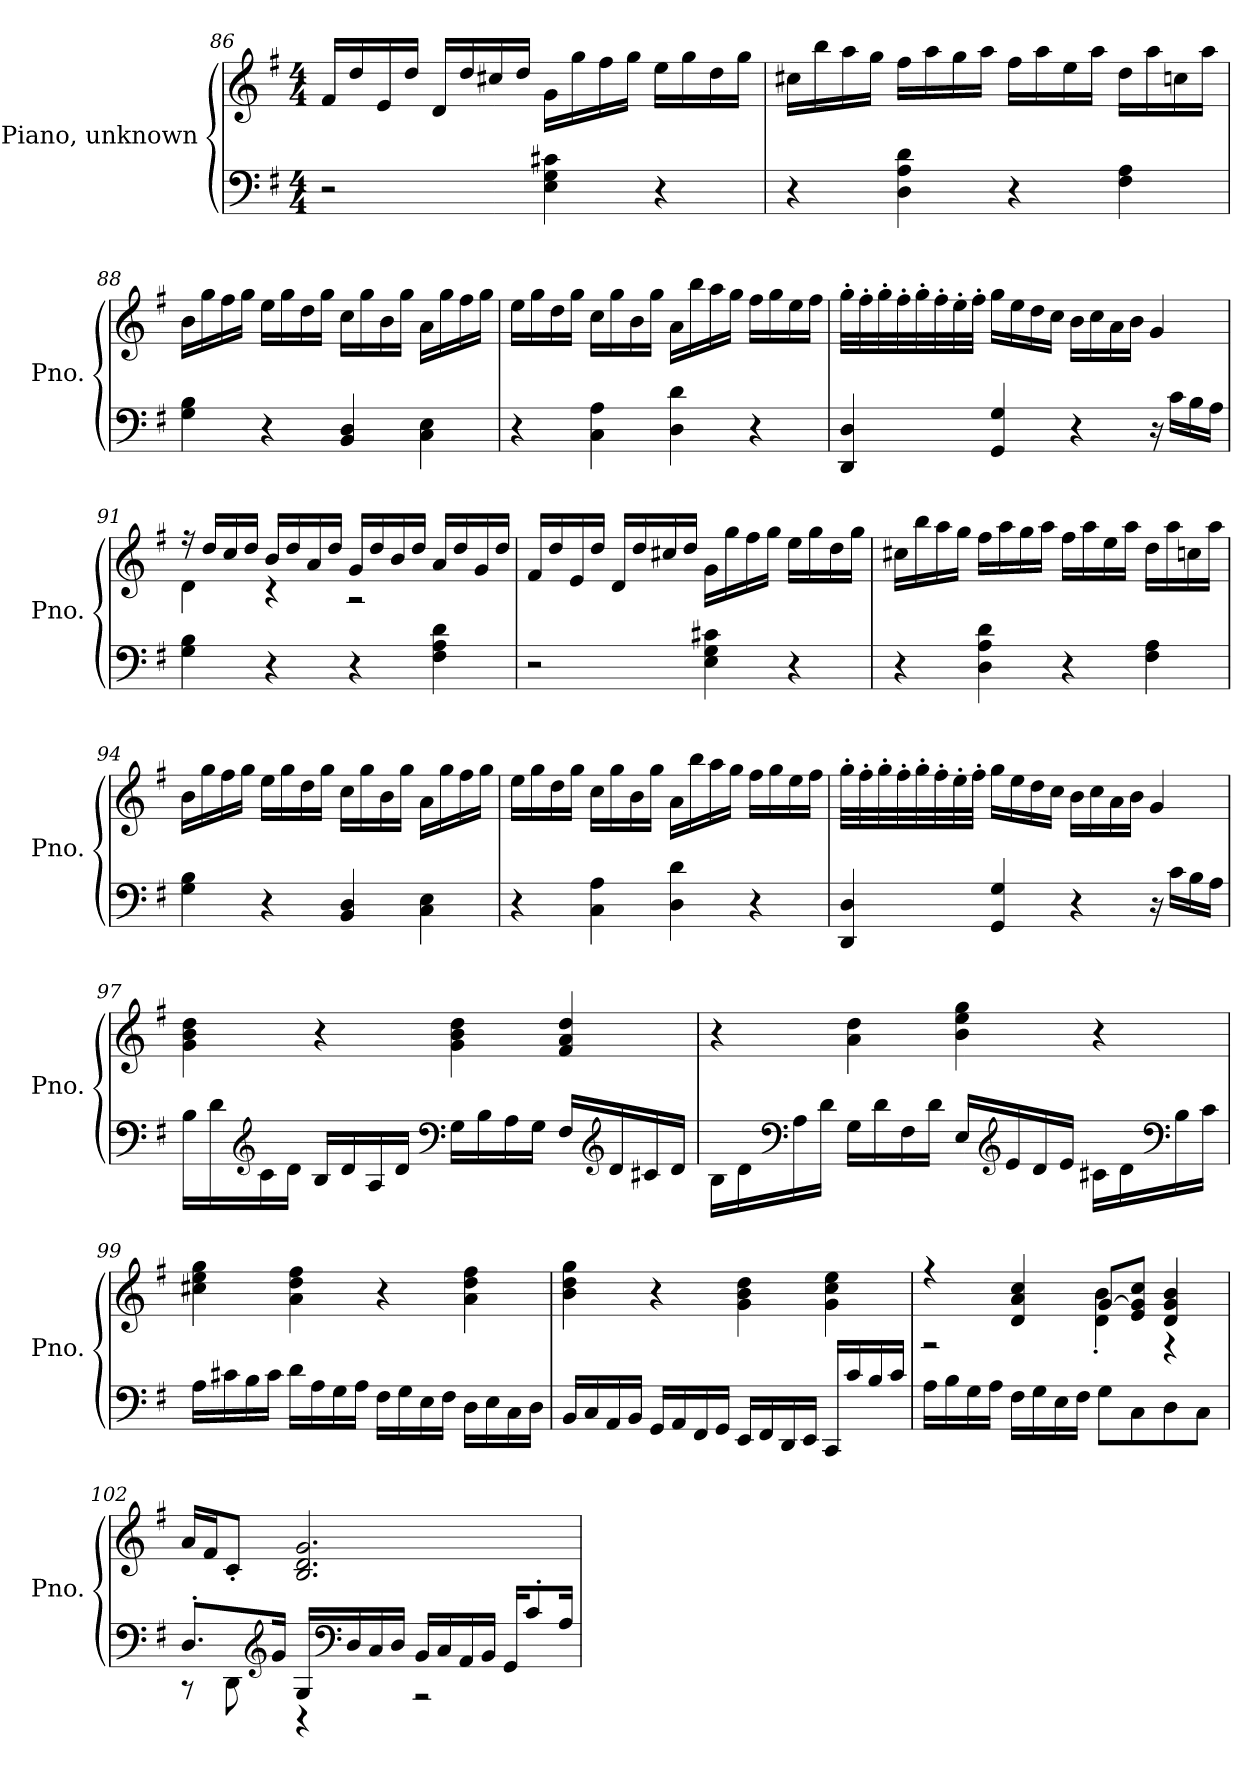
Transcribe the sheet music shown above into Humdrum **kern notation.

**kern	**kern
*part1	*part1
*staff2	*staff1
*I"Piano, unknown	*
*I'Pno.	*
*clefF4	*clefG2
*k[f#]	*k[f#]
*M4/4	*M4/4
=86	=86
2r	16f#/LL
.	16dd/
.	16e/
.	16dd/JJ
.	16d/LL
.	16dd/
.	16cc#X/
.	16dd/JJ
4E\ 4G\ 4c#X\	16g\LL
.	16gg\
.	16ff#\
.	16gg\JJ
4r	16ee\LL
.	16gg\
.	16dd\
.	16gg\JJ
!!LO:LB:g=z
=87	=87
4r	16cc#X\LL
.	16bb\
.	16aa\
.	16gg\JJ
4D\ 4A\ 4d\	16ff#\LL
.	16aa\
.	16gg\
.	16aa\JJ
4r	16ff#\LL
.	16aa\
.	16ee\
.	16aa\JJ
4F#\ 4A\	16dd\LL
.	16aa\
.	16ccn\
.	16aa\JJ
=88	=88
4G\ 4B\	16b\LL
.	16gg\
.	16ff#\
.	16gg\JJ
4r	16ee\LL
.	16gg\
.	16dd\
.	16gg\JJ
4BB/ 4D/	16cc\LL
.	16gg\
.	16b\
.	16gg\JJ
4C\ 4E\	16a\LL
.	16gg\
.	16ff#\
.	16gg\JJ
!!LO:LB:g=z
=89	=89
4r	16ee\LL
.	16gg\
.	16dd\
.	16gg\JJ
4C\ 4A\	16cc\LL
.	16gg\
.	16b\
.	16gg\JJ
4D\ 4d\	16a\LL
.	16bb\
.	16aa\
.	16gg\JJ
4r	16ff#\LL
.	16gg\
.	16ee\
.	16ff#\JJ
=90	=90
4DD/ 4D/	32gg'\LLL
.	32ff#'\
.	32gg'\
.	32ff#'\
.	32gg'\
.	32ff#'\
.	32ee'\
.	32ff#'\JJJ
4GG/ 4G/	16gg\LL
.	16ee\
.	16dd\
.	16cc\JJ
4r	16b\LL
.	16cc\
.	16a\
.	16b\JJ
16r	4g/
16c\LL	.
16B\	.
16A\JJ	.
!!LO:LB:g=z
=91	=91
*	*^
4G\ 4B\	16r	4d\
.	16dd/LL	.
.	16cc/	.
.	16dd/JJ	.
4r	16b/LL	4r
.	16dd/	.
.	16a/	.
.	16dd/JJ	.
4r	16g/LL	2r
.	16dd/	.
.	16b/	.
.	16dd/JJ	.
4F#\ 4A\ 4d\	16a/LL	.
.	16dd/	.
.	16g/	.
.	16dd/JJ	.
*	*v	*v
=92	=92
2r	16f#/LL
.	16dd/
.	16e/
.	16dd/JJ
.	16d/LL
.	16dd/
.	16cc#X/
.	16dd/JJ
4E\ 4G\ 4c#X\	16g\LL
.	16gg\
.	16ff#\
.	16gg\JJ
4r	16ee\LL
.	16gg\
.	16dd\
.	16gg\JJ
!!LO:LB:g=z
=93	=93
4r	16cc#X\LL
.	16bb\
.	16aa\
.	16gg\JJ
4D\ 4A\ 4d\	16ff#\LL
.	16aa\
.	16gg\
.	16aa\JJ
4r	16ff#\LL
.	16aa\
.	16ee\
.	16aa\JJ
4F#\ 4A\	16dd\LL
.	16aa\
.	16ccn\
.	16aa\JJ
=94	=94
4G\ 4B\	16b\LL
.	16gg\
.	16ff#\
.	16gg\JJ
4r	16ee\LL
.	16gg\
.	16dd\
.	16gg\JJ
4BB/ 4D/	16cc\LL
.	16gg\
.	16b\
.	16gg\JJ
4C\ 4E\	16a\LL
.	16gg\
.	16ff#\
.	16gg\JJ
!!LO:LB:g=z
=95	=95
4r	16ee\LL
.	16gg\
.	16dd\
.	16gg\JJ
4C\ 4A\	16cc\LL
.	16gg\
.	16b\
.	16gg\JJ
4D\ 4d\	16a\LL
.	16bb\
.	16aa\
.	16gg\JJ
4r	16ff#\LL
.	16gg\
.	16ee\
.	16ff#\JJ
=96	=96
4DD/ 4D/	32gg'\LLL
.	32ff#'\
.	32gg'\
.	32ff#'\
.	32gg'\
.	32ff#'\
.	32ee'\
.	32ff#'\JJJ
4GG/ 4G/	16gg\LL
.	16ee\
.	16dd\
.	16cc\JJ
4r	16b\LL
.	16cc\
.	16a\
.	16b\JJ
16r	4g/
16c\LL	.
16B\	.
16A\JJ	.
!!LO:PB:g=z
=97	=97
16B\LL	4g\ 4b\ 4dd\
16d\	.
*clefG2	*
16c\	.
16d\JJ	.
16B/LL	4r
16d/	.
16A/	.
16d/JJ	.
*clefF4	*
16G\LL	4g\ 4b\ 4dd\
16B\	.
16A\	.
16G\JJ	.
16F#/LL	4f#/ 4a/ 4dd/
*clefG2	*
16d/	.
16c#X/	.
16d/JJ	.
=98	=98
16B\LL	4r
16d\	.
*clefF4	*
16A\	.
16d\JJ	.
16G\LL	4a\ 4dd\
16d\	.
16F#\	.
16d\JJ	.
16E/LL	4b\ 4ee\ 4gg\
*clefG2	*
16e/	.
16d/	.
16e/JJ	.
16c#X\LL	4r
16d\	.
*clefF4	*
16B\	.
16c#\JJ	.
!!LO:LB:g=z
=99	=99
16A\LL	4cc#X\ 4ee\ 4gg\
16c#X\	.
16B\	.
16c#\JJ	.
16d\LL	4a\ 4dd\ 4ff#\
16A\	.
16G\	.
16A\JJ	.
16F#\LL	4r
16G\	.
16E\	.
16F#\JJ	.
16D\LL	4a\ 4dd\ 4ff#\
16E\	.
16C\	.
16D\JJ	.
=100	=100
16BB/LL	4b\ 4dd\ 4gg\
16C/	.
16AA/	.
16BB/JJ	.
16GG/LL	4r
16AA/	.
16FF#/	.
16GG/JJ	.
16EE/LL	4g\ 4b\ 4dd\
16FF#/	.
16DD/	.
16EE/JJ	.
16CC/LL	4g\ 4cc\ 4ee\
16c/	.
16B/	.
16c/JJ	.
!!LO:LB:g=z
=101	=101
*	*^
16A\LL	4r	2r
16B\	.	.
16G\	.	.
16A\JJ	.	.
16F#\LL	4d/ 4a/ 4cc/	.
16G\	.	.
16E\	.	.
16F#\JJ	.	.
8G\L	[8g/L	4d\' 4b\'
8C\	8e/ 8g/] 8cc/J	.
8D\	4d/ 4g/ 4b/	4r
8C\J	.	.
*	*v	*v
=102	=102
*^	*
8.D'/L	8r	16a/LL
.	.	16f#/J
.	8DD\	8c'/J
*clefG2	*	*
16g/Jk	.	.
16G/LL	4r	2.B/ 2.d/ 2.g/
*clefF4	*	*
16D/	.	.
16C/	.	.
16D/JJ	.	.
16BB/LL	2r	.
16C/	.	.
16AA/	.	.
16BB/JJ	.	.
16GG/KL	.	.
8c'/	.	.
16A/Jk	.	.
*v	*v	*
=	=
*-	*-
